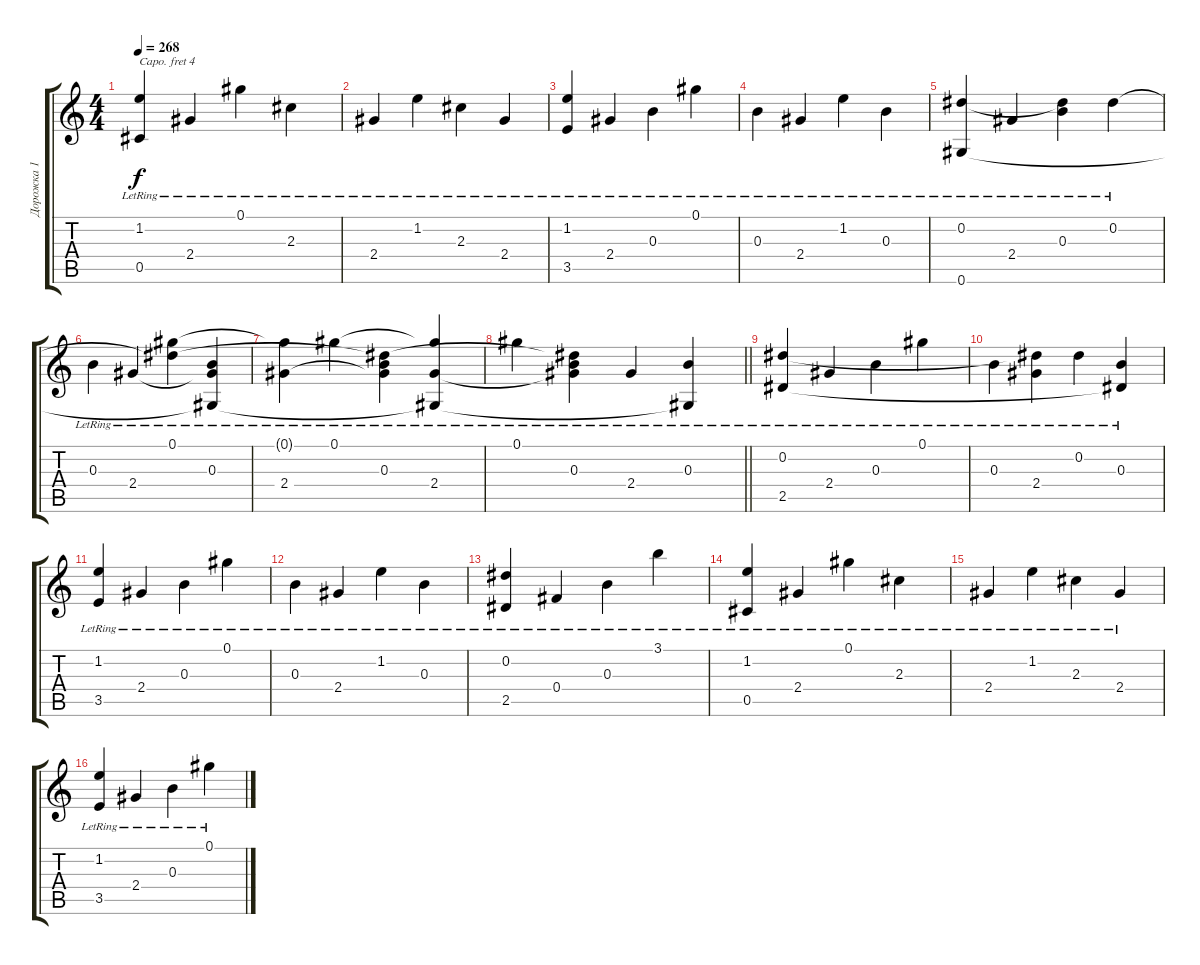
\track ("Дорожка 1" "Дорожка 1") {solo instrument acousticguitarsteel}
\staff {score tabs}
\capo 4
\tuning (E4 B3 G3 D3 A2 E2) {hide}
\ts (4 4)
\tempo 268
\clef g2
\ks c
(1.2{lr} 0.5{lr}).4{dy f} 2.4{lr}.4 0.1{lr}.4 2.3{lr}.4 |
2.4{lr}.4 1.2{lr}.4 2.3{lr}.4 2.4{lr}.4 |
(1.2{lr} 3.5{lr}).4 2.4{lr}.4 0.3{lr}.4 0.1{lr}.4 |
0.3{lr}.4 2.4{lr}.4 1.2{lr}.4 0.3{lr}.4 |
(0.2{lr} 0.6{lr}).4 2.4{lr}.4 (0.2{t} 0.3{lr}).4 0.2{lr}.4 |
0.3{lr}.4 2.4{lr}.4 (0.1{lr} 0.2{t}).4 (0.3{lr} 2.4{t} 0.6{t}).4 |
(0.1{t} 2.4{lr}).4 0.1{lr}.4 (0.2{t} 0.3{lr} 2.4{t}).4 (0.1{t} 2.4{lr} 0.6{t}).4 |
\barLineRight lightlight
0.1{lr}.4 (0.2{t} 0.3{lr} 2.4{t}).4 2.4{lr}.4 (0.3{lr} 0.6{t}).4 |
(0.2{lr} 2.5{lr}).4 2.4{lr}.4 0.3{lr}.4 0.1{lr}.4 |
0.3{lr}.4 (0.2{t} 2.4{lr}).4 0.2{lr}.4 (0.3{lr} 2.5{t}).4 |
(1.2{lr} 3.5{lr}).4 2.4{lr}.4 0.3{lr}.4 0.1{lr}.4 |
0.3{lr}.4 2.4{lr}.4 1.2{lr}.4 0.3{lr}.4 |
(0.2 2.5{lr}).4 0.4{lr}.4 0.3{lr}.4 3.1{lr}.4 |
(1.2{lr} 0.5{lr}).4 2.4{lr}.4 0.1{lr}.4 2.3{lr}.4 |
2.4{lr}.4 1.2{lr}.4 2.3{lr}.4 2.4{lr}.4 |
(1.2{lr} 3.5{lr}).4 2.4{lr}.4 0.3{lr}.4 0.1{lr}.4
